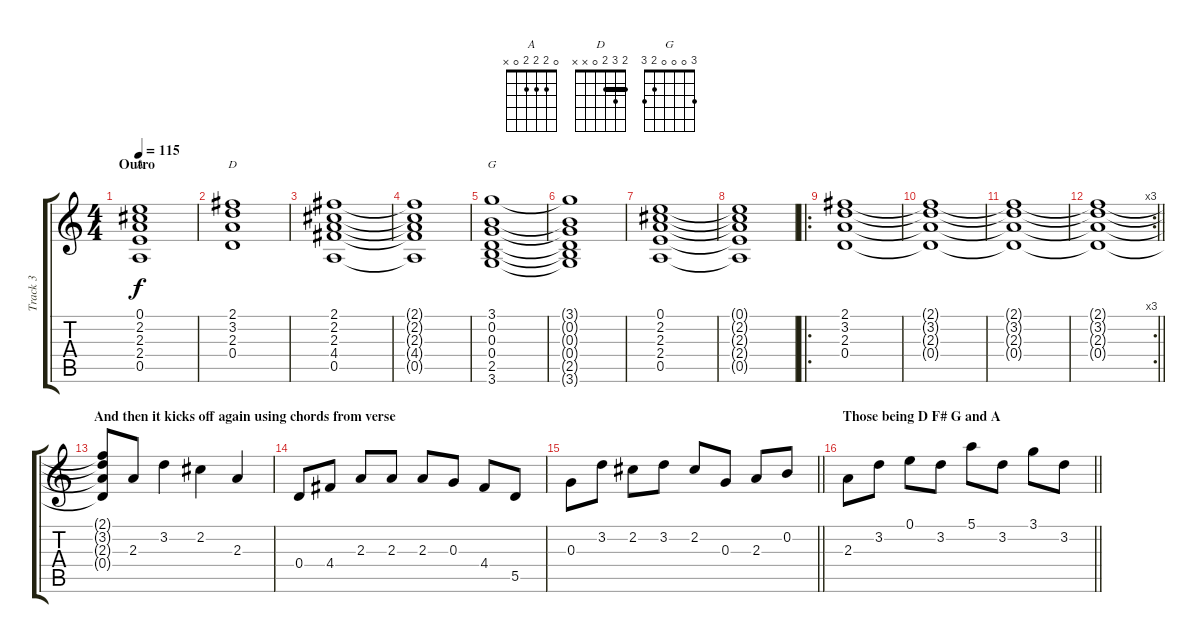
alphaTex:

\track ("Track 3" "Track 3") {instrument distortionguitar}
\staff {score tabs}
\tuning (E4 B3 G3 D3 A2 E2) {hide}
\chord ("A" 0 2 2 2 0 x)
\chord ("D" 2 3 2 0 x x) {barre 2}
\chord ("G" 3 0 0 0 2 3)
\ts (4 4)
\section ("" "Outro")
\tempo 115
\clef g2
\ks c
(0.1 2.2 2.3 2.4 0.5).1{ch "A" dy f} |
(2.1 3.2 2.3 0.4).1{ch "D"} |
(2.1 2.2 2.3 4.4 0.5).1 |
(2.1{t} 2.2{t} 2.3{t} 4.4{t} 0.5{t}).1 |
(3.1 0.2 0.3 0.4 2.5 3.6).1{ch "G"} |
(3.1{t} 0.2{t} 0.3{t} 0.4{t} 2.5{t} 3.6{t}).1 |
(0.1 2.2 2.3 2.4 0.5).1 |
(0.1{t} 2.2{t} 2.3{t} 2.4{t} 0.5{t}).1 |
\ro
(2.1 3.2 2.3 0.4).1 |
(2.1{t} 3.2{t} 2.3{t} 0.4{t}).1 |
(2.1{t} 3.2{t} 2.3{t} 0.4{t}).1 |
\rc 3
\barLineRight lightlight
(2.1{t} 3.2{t} 2.3{t} 0.4{t}).1 |
\section ("" "And then it kicks off again using chords from verse")
(2.1{t} 3.2{t} 2.3{t} 0.4{t}).8 2.3.8 3.2.4 2.2.4 2.3.4 |
0.4.8 4.4.8 2.3.8 2.3.8 2.3.8 0.3.8 4.4.8 5.5.8 |
\barLineRight lightlight
0.3.8 3.2.8 2.2.8 3.2.8 2.2.8 0.3.8 2.3.8 0.2.8 |
\section ("" "Those being D F# G and A")
\barLineRight lightlight
2.3.8 3.2.8 0.1.8 3.2.8 5.1.8 3.2.8 3.1.8 3.2.8
